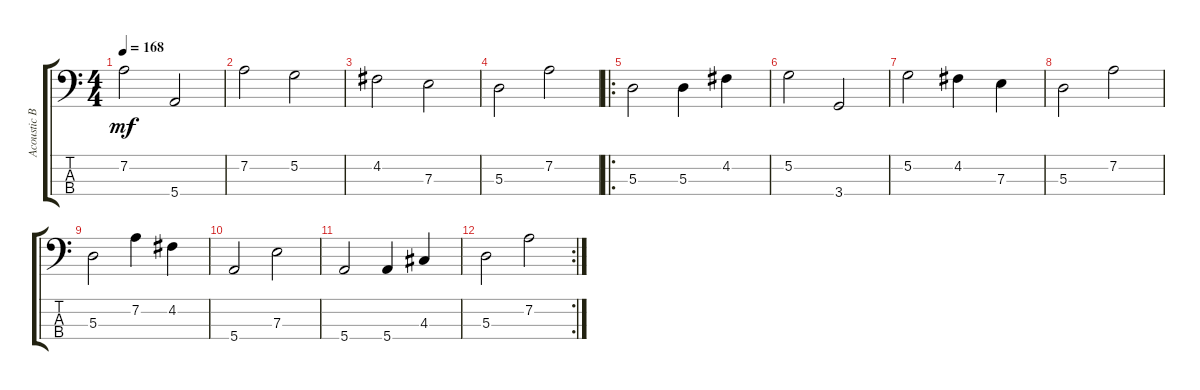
\track ("Acoustic Bass" "Acoustic B") {instrument acousticbass}
\staff {score tabs}
\tuning (G2 D2 A1 E1) {hide}
\ts (4 4)
\tempo 168
\clef f4
\ks c
7.2.2{dy mf} 5.4.2 |
7.2.2 5.2.2 |
4.2.2 7.3.2 |
5.3.2 7.2.2 |
\ro
5.3.2 5.3.4 4.2.4 |
5.2.2 3.4.2 |
5.2.2 4.2.4 7.3.4 |
5.3.2 7.2.2 |
5.3.2 7.2.4 4.2.4 |
5.4.2 7.3.2 |
5.4.2 5.4.4 4.3.4 |
\rc 2
5.3.2 7.2.2
